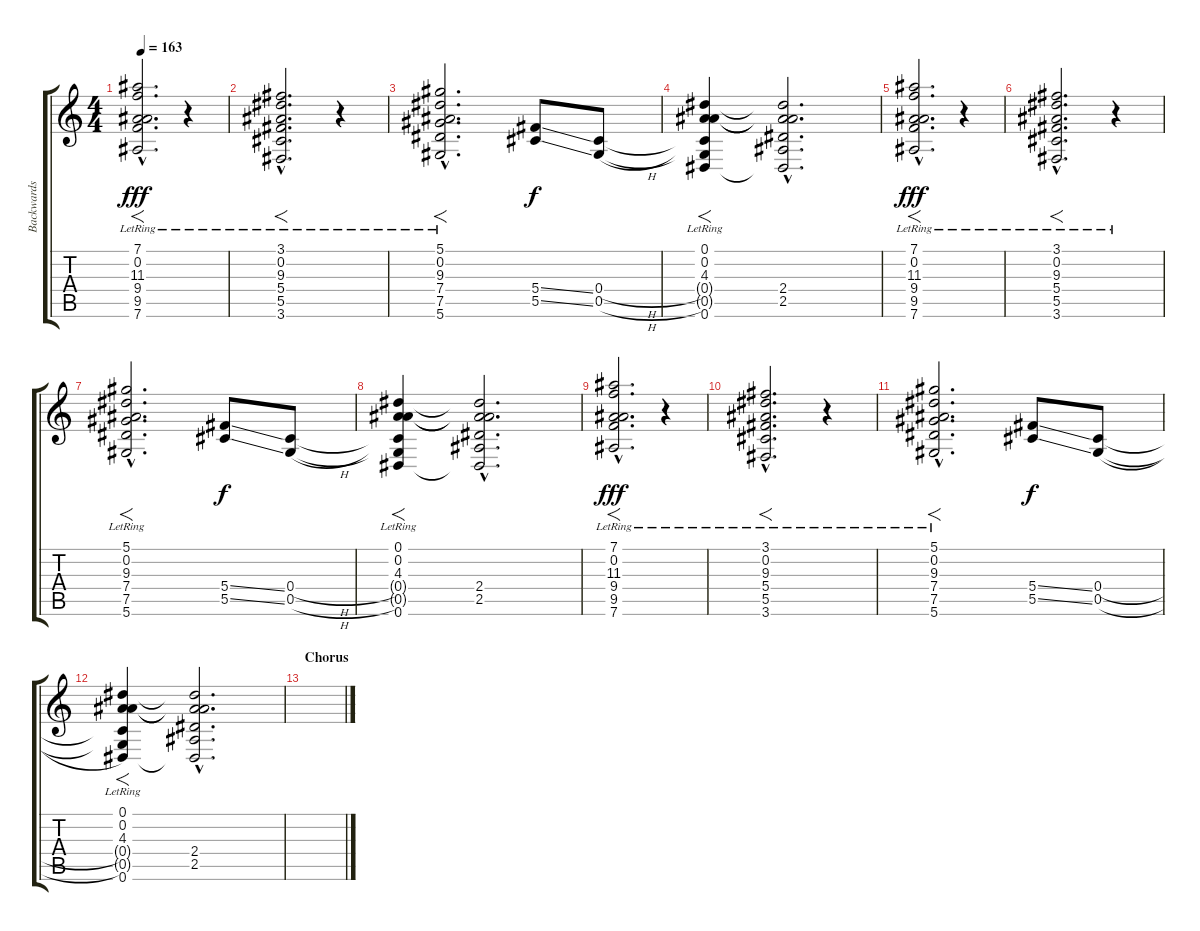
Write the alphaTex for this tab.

\track ("Backwards Sample" "Backwards ") {instrument acousticguitarsteel}
\staff {score tabs}
\tuning (Eb4 Bb3 Gb3 Db3 Ab2 Eb2) {hide}
\ts (4 4)
\tempo 163
\clef g2
\ks c
(7.1{hac} 0.2{hac lr} 11.3{hac lr} 9.4{hac lr} 9.5{hac lr} 7.6{hac}).2{f d dy fff} r.4 |
(3.1{hac} 0.2{hac lr} 9.3{hac lr} 5.4{hac lr} 5.5{hac lr} 3.6{hac lr}).2{f d} r.4 |
(5.1{hac lr} 0.2{hac lr} 9.3{hac lr} 7.4{hac} 7.5{hac} 5.6{hac}).2{f d} (5.4{ss} 5.5{ss}).8{dy f} (0.4{h} 0.5{h}).8 |
(0.1{lr} 0.2{lr} 4.3{lr} 0.4{t} 0.5{t} 0.6{lr}).4{f} (0.1{hac t} 0.2{hac t} 4.3{hac t} 2.4{hac} 2.5{hac} 0.6{hac t}).2{d} |
(7.1{hac} 0.2{hac lr} 11.3{hac lr} 9.4{hac lr} 9.5{hac lr} 7.6{hac}).2{f d dy fff} r.4 |
(3.1{hac} 0.2{hac lr} 9.3{hac lr} 5.4{hac lr} 5.5{hac lr} 3.6{hac lr}).2{f d} r.4 |
(5.1{hac lr} 0.2{hac lr} 9.3{hac lr} 7.4{hac} 7.5{hac} 5.6{hac}).2{f d} (5.4{ss} 5.5{ss}).8{dy f} (0.4{h} 0.5{h}).8 |
(0.1{lr} 0.2{lr} 4.3{lr} 0.4{t} 0.5{t} 0.6{lr}).4{f} (0.1{hac t} 0.2{hac t} 4.3{hac t} 2.4{hac} 2.5{hac} 0.6{hac t}).2{d} |
(7.1{hac} 0.2{hac lr} 11.3{hac lr} 9.4{hac lr} 9.5{hac lr} 7.6{hac}).2{f d dy fff} r.4 |
(3.1{hac} 0.2{hac lr} 9.3{hac lr} 5.4{hac lr} 5.5{hac lr} 3.6{hac lr}).2{f d} r.4 |
(5.1{hac lr} 0.2{hac lr} 9.3{hac lr} 7.4{hac} 7.5{hac} 5.6{hac}).2{f d} (5.4{ss} 5.5{ss}).8{dy f} (0.4{h} 0.5{h}).8 |
(0.1{lr} 0.2{lr} 4.3{lr} 0.4{t} 0.5{t} 0.6{lr}).4{f} (0.1{hac t} 0.2{hac t} 4.3{hac t} 2.4{hac} 2.5{hac} 0.6{hac t}).2{d} |
\section ("" "Chorus")
